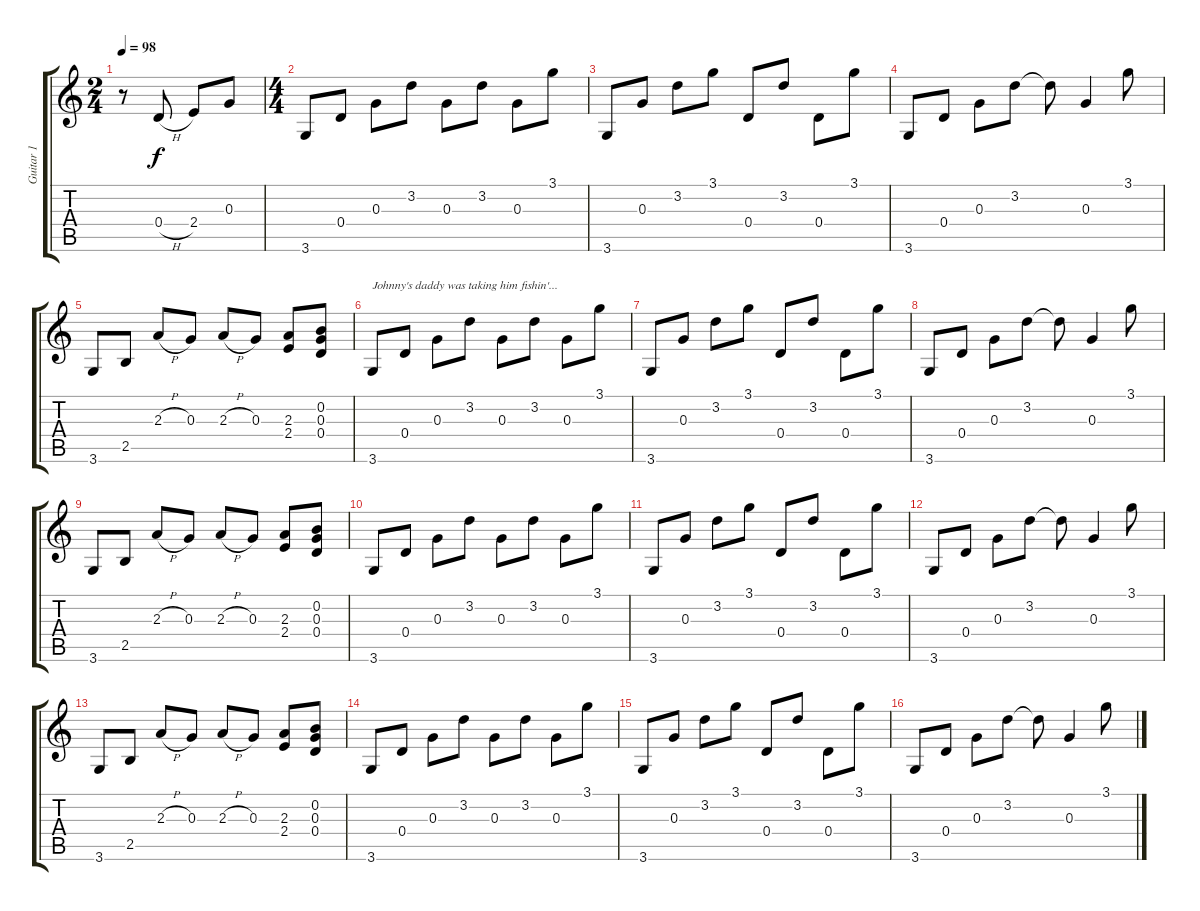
\track ("Guitar 1" "Guitar 1") {instrument acousticguitarnylon}
\staff {score tabs}
\tuning (E4 B3 G3 D3 A2 E2) {hide}
\ts (2 4)
\tempo 98
\clef g2
\ks c
r.8{dy f instrument acousticguitarnylon} 0.4{h}.8 2.4.8 0.3.8 |
\ts (4 4)
3.6.8 0.4.8 0.3.8 3.2.8 0.3.8 3.2.8 0.3.8 3.1.8 |
3.6.8 0.3.8 3.2.8 3.1.8 0.4.8 3.2.8 0.4.8 3.1.8 |
3.6.8 0.4.8 0.3.8 3.2.8 3.2{t}.8 0.3.4 3.1.8 |
3.6.8 2.5.8 2.3{h}.8 0.3.8 2.3{h}.8 0.3.8 (2.3 2.4).8 (0.2 0.3 0.4).8 |
3.6.8{txt "Johnny's daddy was taking him fishin'..."} 0.4.8 0.3.8 3.2.8 0.3.8 3.2.8 0.3.8 3.1.8 |
3.6.8 0.3.8 3.2.8 3.1.8 0.4.8 3.2.8 0.4.8 3.1.8 |
3.6.8 0.4.8 0.3.8 3.2.8 3.2{t}.8 0.3.4 3.1.8 |
3.6.8 2.5.8 2.3{h}.8 0.3.8 2.3{h}.8 0.3.8 (2.3 2.4).8 (0.2 0.3 0.4).8 |
3.6.8 0.4.8 0.3.8 3.2.8 0.3.8 3.2.8 0.3.8 3.1.8 |
3.6.8 0.3.8 3.2.8 3.1.8 0.4.8 3.2.8 0.4.8 3.1.8 |
3.6.8 0.4.8 0.3.8 3.2.8 3.2{t}.8 0.3.4 3.1.8 |
3.6.8 2.5.8 2.3{h}.8 0.3.8 2.3{h}.8 0.3.8 (2.3 2.4).8 (0.2 0.3 0.4).8 |
3.6.8 0.4.8 0.3.8 3.2.8 0.3.8 3.2.8 0.3.8 3.1.8 |
3.6.8 0.3.8 3.2.8 3.1.8 0.4.8 3.2.8 0.4.8 3.1.8 |
3.6.8 0.4.8 0.3.8 3.2.8 3.2{t}.8 0.3.4 3.1.8
